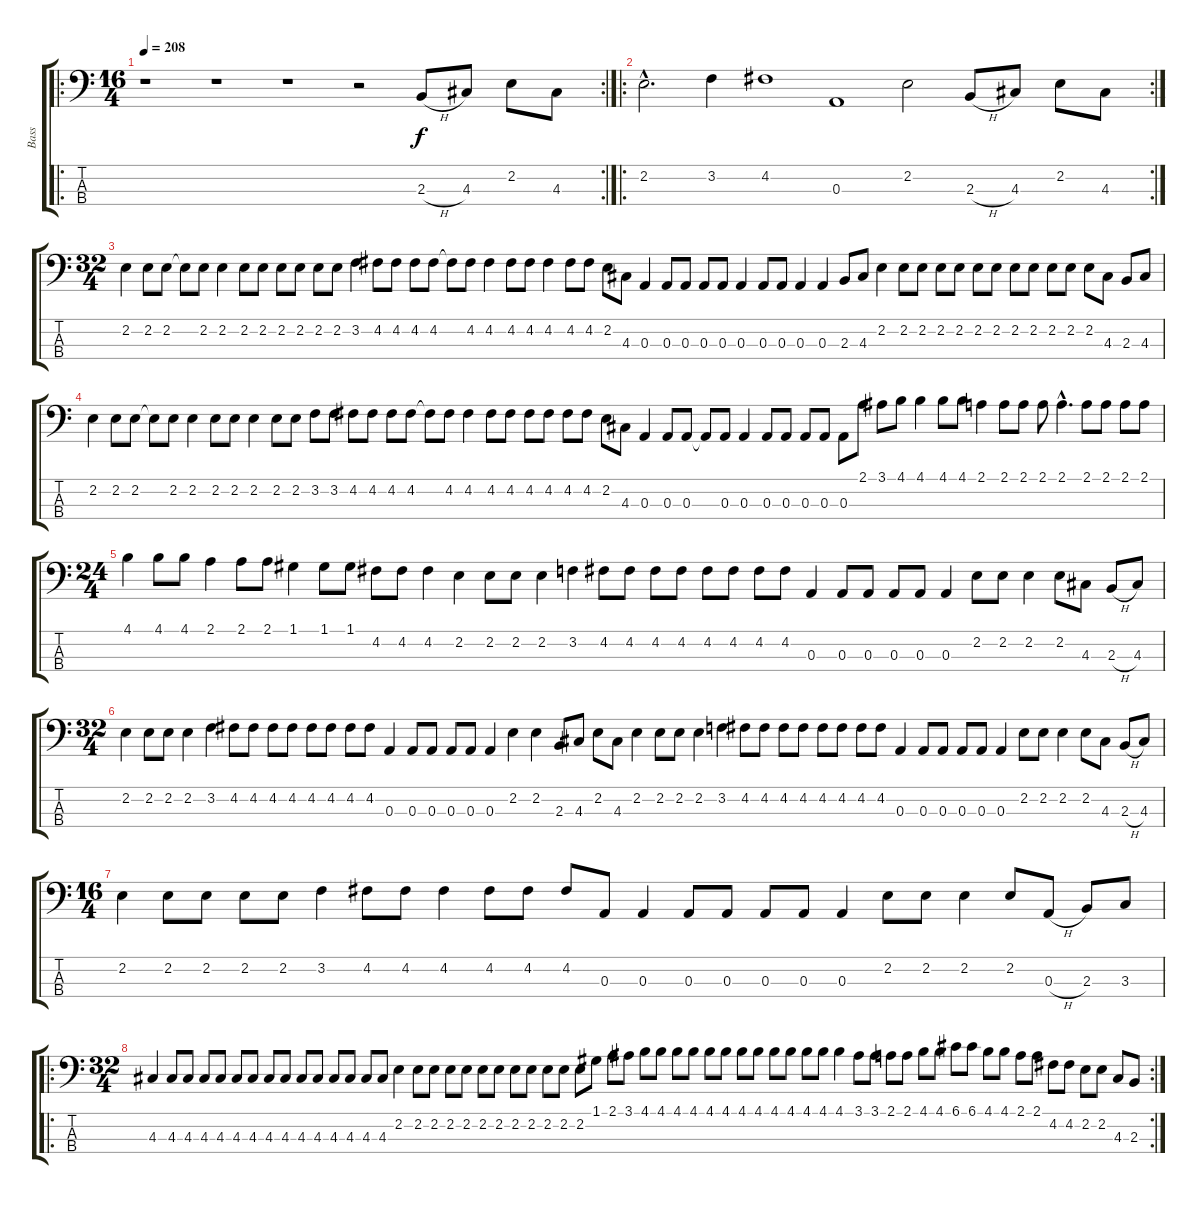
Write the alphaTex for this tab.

\track ("Bass" "Bass") {instrument electricbasspick}
\staff {score tabs}
\tuning (G2 D2 A1 E1) {hide}
\ro
\rc 2
\ts (16 4)
\tempo 208
\clef f4
\ks c
r.1{dy f instrument electricbasspick} r.1 r.1 r.2 2.3{h}.8 4.3.8 2.2.8 4.3.8 |
\ro
\rc 2
2.2{hac}.2{d} 3.2.4 4.2.1 0.3.1 2.2.2 2.3{h}.8 4.3.8 2.2.8 4.3.8 |
\ts (32 4)
2.2.4 2.2.8 2.2.8 2.2{t}.8 2.2.8 2.2.4 2.2.8 2.2.8 2.2.8 2.2.8 2.2.8 2.2.8 3.2.4 4.2.8 4.2.8 4.2.8 4.2.8 4.2{t}.8 4.2.8 4.2.4 4.2.8 4.2.8 4.2.4 4.2.8 4.2.8 2.2.8 4.3.8 0.3.4 0.3.8 0.3.8 0.3.8 0.3.8 0.3.4 0.3.8 0.3.8 0.3.4 0.3.4 2.3.8 4.3.8 2.2.4 2.2.8 2.2.8 2.2.8 2.2.8 2.2.8 2.2.8 2.2.8 2.2.8 2.2.8 2.2.8 2.2.8 4.3.8 2.3.8 4.3.8 |
2.2.4 2.2.8 2.2.8 2.2{t}.8 2.2.8 2.2.4 2.2.8 2.2.8 2.2.4 2.2.8 2.2.8 3.2.8 3.2.8 4.2.8 4.2.8 4.2.8 4.2.8 4.2{t}.8 4.2.8 4.2.4 4.2.8 4.2.8 4.2.8 4.2.8 4.2.8 4.2.8 2.2.8 4.3.8 0.3.4 0.3.8 0.3.8 0.3{t}.8 0.3.8 0.3.4 0.3.8 0.3.8 0.3.8 0.3.8 0.3.8 2.1.8 3.1.8 4.1.8 4.1.4 4.1.8 4.1.8 2.1.4 2.1.8 2.1.8 2.1.8 2.1{hac}.4{d} 2.1.8 2.1.8 2.1.8 2.1.8 |
\ts (24 4)
4.1.4 4.1.8 4.1.8 2.1.4 2.1.8 2.1.8 1.1.4 1.1.8 1.1.8 4.2.8 4.2.8 4.2.4 2.2.4 2.2.8 2.2.8 2.2.4 3.2.4 4.2.8 4.2.8 4.2.8 4.2.8 4.2.8 4.2.8 4.2.8 4.2.8 0.3.4 0.3.8 0.3.8 0.3.8 0.3.8 0.3.4 2.2.8 2.2.8 2.2.4 2.2.8 4.3.8 2.3{h}.8 4.3.8 |
\ts (32 4)
2.2.4 2.2.8 2.2.8 2.2.4 3.2.4 4.2.8 4.2.8 4.2.8 4.2.8 4.2.8 4.2.8 4.2.8 4.2.8 0.3.4 0.3.8 0.3.8 0.3.8 0.3.8 0.3.4 2.2.4 2.2.4 2.3.8 4.3.8 2.2.8 4.3.8 2.2.4 2.2.8 2.2.8 2.2.4 3.2.4 4.2.8 4.2.8 4.2.8 4.2.8 4.2.8 4.2.8 4.2.8 4.2.8 0.3.4 0.3.8 0.3.8 0.3.8 0.3.8 0.3.4 2.2.8 2.2.8 2.2.4 2.2.8 4.3.8 2.3{h}.8 4.3.8 |
\ts (16 4)
2.2.4 2.2.8 2.2.8 2.2.8 2.2.8 3.2.4 4.2.8 4.2.8 4.2.4 4.2.8 4.2.8 4.2.8 0.3.8 0.3.4 0.3.8 0.3.8 0.3.8 0.3.8 0.3.4 2.2.8 2.2.8 2.2.4 2.2.8 0.3{h}.8 2.3.8 3.3.8 |
\ro
\rc 2
\ts (32 4)
4.3.4 4.3.8 4.3.8 4.3.8 4.3.8 4.3.8 4.3.8 4.3.8 4.3.8 4.3.8 4.3.8 4.3.8 4.3.8 4.3.8 4.3.8 2.2.4 2.2.8 2.2.8 2.2.8 2.2.8 2.2.8 2.2.8 2.2.8 2.2.8 2.2.8 2.2.8 2.2.8 1.1.8 2.1.8 3.1.8 4.1.8 4.1.8 4.1.8 4.1.8 4.1.8 4.1.8 4.1.8 4.1.8 4.1.8 4.1.8 4.1.8 4.1.8 4.1.4 3.1.8 3.1.8 2.1.8 2.1.8 4.1.8 4.1.8 6.1.8 6.1.8 4.1.8 4.1.8 2.1.8 2.1.8 4.2.8 4.2.8 2.2.8 2.2.8 4.3.8 2.3.8
